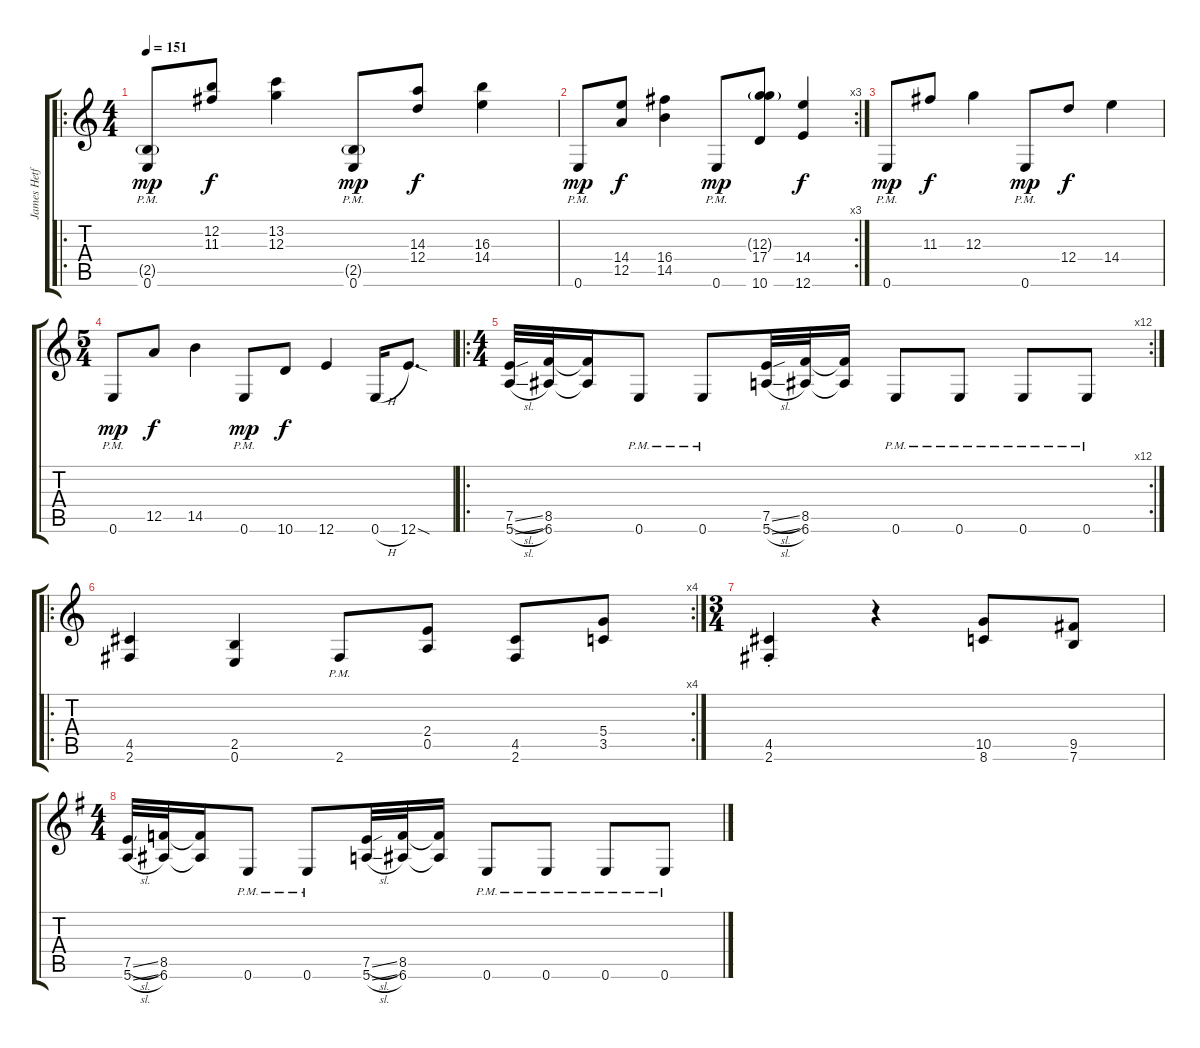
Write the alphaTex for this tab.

\track ("James Hetfield" "James Hetf") {instrument distortionguitar}
\staff {score tabs}
\tuning (E4 B3 G3 D3 A2 E2) {hide}
\ro
\ts (4 4)
\tempo 151
\clef g2
\ks c
(2.5{g pm} 0.6{pm}).8{dy mp instrument distortionguitar} (12.2 11.3).8{dy f} (13.2 12.3).4 (2.5{g pm} 0.6{pm}).8{dy mp} (14.3 12.4).8{dy f} (16.3 14.4).4 |
\rc 3
0.6{pm}.8{dy mp} (14.4 12.5).8{dy f} (16.4 14.5).4 0.6{pm}.8{dy mp} (12.3{g} 17.4 10.6).8 (14.4 12.6).4{dy f} |
0.6{pm}.8{dy mp} 11.3.8{dy f} 12.3.4 0.6{pm}.8{dy mp} 12.4.8{dy f} 14.4.4 |
\ts (5 4)
0.6{pm}.8{dy mp} 12.5.8{dy f} 14.5.4 0.6{pm}.8{dy mp} 10.6.8{dy f} 12.6.4 0.6{h}.16 12.6{sod}.8{d} |
\ro
\rc 12
\ts (4 4)
(7.5{sl} 5.6{sl}).32 (8.5 6.6).32 (8.5{t} 6.6{t}).16 0.6{pm}.8 0.6{pm}.8 (7.5{sl} 5.6{sl}).32 (8.5 6.6).32 (8.5{t} 6.6{t}).16 0.6{pm}.8 0.6{pm}.8 0.6{pm}.8 0.6{pm}.8 |
\ro
\rc 4
(4.5 2.6).4 (2.5 0.6).4 2.6{pm}.8 (2.4 0.5).8 (4.5 2.6).8 (5.4 3.5).8 |
\ts (3 4)
(4.5{st} 2.6{st}).4 r.4 (10.5 8.6).8 (9.5 7.6).8 |
\ts (4 4)
\ks g
(7.5{sl} 5.6{sl}).32 (8.5 6.6).32 (8.5{t} 6.6{t}).16 0.6{pm}.8 0.6{pm}.8 (7.5{sl} 5.6{sl}).32 (8.5 6.6).32 (8.5{t} 6.6{t}).16 0.6{pm}.8 0.6{pm}.8 0.6{pm}.8 0.6{pm}.8
